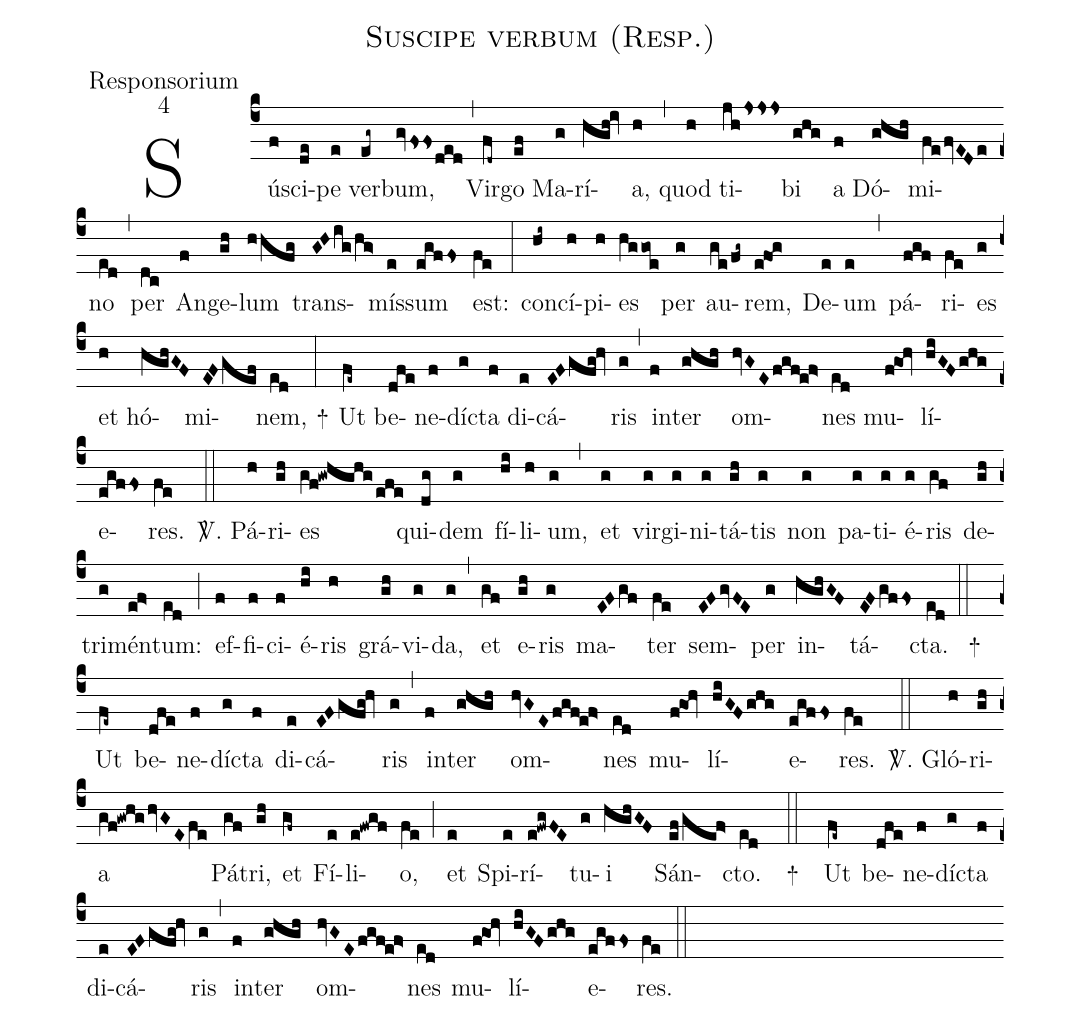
name:Suscipe verbum (Resp.);
office-part:Responsorium;
mode:4;
%%
(c4)Sú(f)sci(de)pe(e) ver(eg~)bum,(gv/fssded) (,)
Vir(fd~)go(ef) Ma(g)rí(hgh!iv)a,(h) (,)
quod(h) ti(jhjsss)bi(ghg) a(f) Dó(ghgh)mi(fe/fvEDe)no(ed) (,)
per(dc) An(f)ge(gh)lum(h/hfg) trans(GHig/hg>)mís(e)sum(egffs) est:(fe) (:)
con(hi~)cí(h)pi(h)es(hggoe) per(g) au(ge/fg~)rem,(e!fo!g) De(e)um(e) (,)
pá(fgf)ri(fe)es(g) et(h) hó(hghGF)mi(EFgef)nem,(ed) +(:)
Ut(fe~) be(dfe)ne(f)díc(g)ta(f) di(e)cá(EFgfg!hv)ris(g) (,)
in(f)ter(ghgh) om(hvGEfgf!e!f>)nes(ed)
mu(f!goh)lí(hiGFghg)e(egffs)res.(fe) (::)

<sp>V/</sp>. Pá(h)ri(gh)es(gf!gwhghg/efe) qui(dg)dem(g)
fí(hi)li(h)um,(g) (,)
et(g) vir(g)gi(g)ni(g)tá(gh)tis(g) non(g) pa(g)ti(g)é(g)ris(gf) de(gh)tri(g)mén(ef>)tum:(ed) (;)
ef(f)fi(f)ci(f)é(hi)ris(h) grá(gh)vi(g)da,(g) (,)
et(gf) e(gh)ris(g) ma(EFgf)ter(fe) sem(EFgvFE)per(g) in(hghGF)tá(EFgffs)cta.(ed) (::)
+() Ut(fe~) be(dfe)ne(f)díc(g)ta(f) di(e)cá(EFgfg!hv)ris(g) (,)
in(f)ter(ghgh) om(hvGEfgf!e!f>)nes(ed)
mu(f!goh)lí(hiGFghg)e(egffs)res.(fe) (::)

<sp>V/</sp>. Gló(h)ri(gh)a(gf!gwhg/hvGEfe) Pá(gf)tri,(gh) et(gf~) Fí(e)li(e!fwgf)o,(fe) (;)et(e) Spi(e)rí(e!fwgFE)tu(g)i(hghGF) Sán(ef/gef>)cto.(ed) ( ::)
+() Ut(fe~) be(dfe)ne(f)díc(g)ta(f) di(e)cá(EFgfg!hv)ris(g) (,)
in(f)ter(ghgh) om(hvGEfgf!e!f>)nes(ed)
mu(f!goh)lí(hiGFghg)e(egffs)res.(fe) (::)
